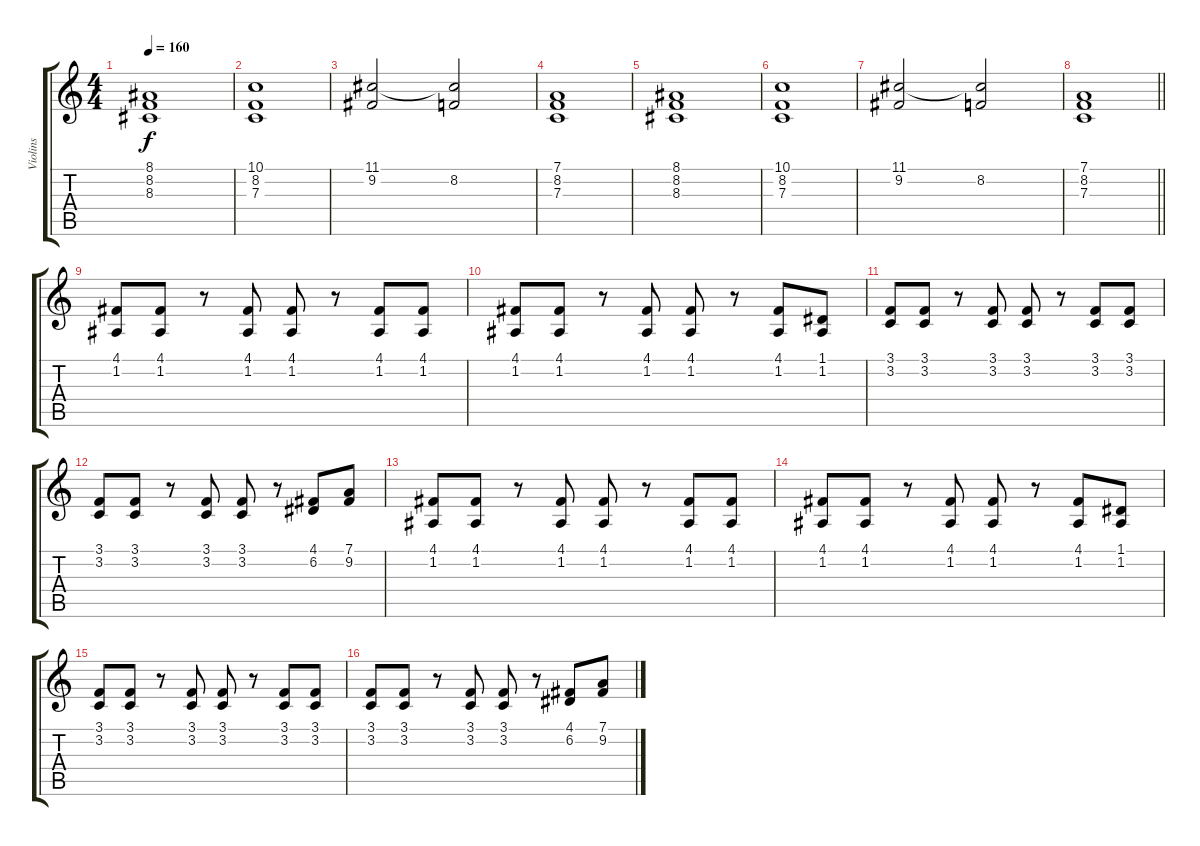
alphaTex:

\track ("Violins" "Violins") {instrument stringensemble1}
\staff {score tabs}
\tuning (D4 A3 F3 C3 G2 D2) {hide}
\ts (4 4)
\tempo 160
\clef g2
\ks c
(8.1 8.2 8.3).1{dy f} |
(10.1 8.2 7.3).1 |
(11.1 9.2).2 (11.1{t} 8.2).2 |
(7.1 8.2 7.3).1 |
(8.1 8.2 8.3).1 |
(10.1 8.2 7.3).1 |
(11.1 9.2).2 (11.1{t} 8.2).2 |
\barLineRight lightlight
(7.1 8.2 7.3).1 |
(4.1 1.2).8 (4.1 1.2).8 r.8 (4.1 1.2).8 (4.1 1.2).8 r.8 (4.1 1.2).8 (4.1 1.2).8 |
(4.1 1.2).8 (4.1 1.2).8 r.8 (4.1 1.2).8 (4.1 1.2).8 r.8 (4.1 1.2).8 (1.1 1.2).8 |
(3.1 3.2).8 (3.1 3.2).8 r.8 (3.1 3.2).8 (3.1 3.2).8 r.8 (3.1 3.2).8 (3.1 3.2).8 |
(3.1 3.2).8 (3.1 3.2).8 r.8 (3.1 3.2).8 (3.1 3.2).8 r.8 (4.1 6.2).8 (7.1 9.2).8 |
(4.1 1.2).8 (4.1 1.2).8 r.8 (4.1 1.2).8 (4.1 1.2).8 r.8 (4.1 1.2).8 (4.1 1.2).8 |
(4.1 1.2).8 (4.1 1.2).8 r.8 (4.1 1.2).8 (4.1 1.2).8 r.8 (4.1 1.2).8 (1.1 1.2).8 |
(3.1 3.2).8 (3.1 3.2).8 r.8 (3.1 3.2).8 (3.1 3.2).8 r.8 (3.1 3.2).8 (3.1 3.2).8 |
(3.1 3.2).8 (3.1 3.2).8 r.8 (3.1 3.2).8 (3.1 3.2).8 r.8 (4.1 6.2).8 (7.1 9.2).8
